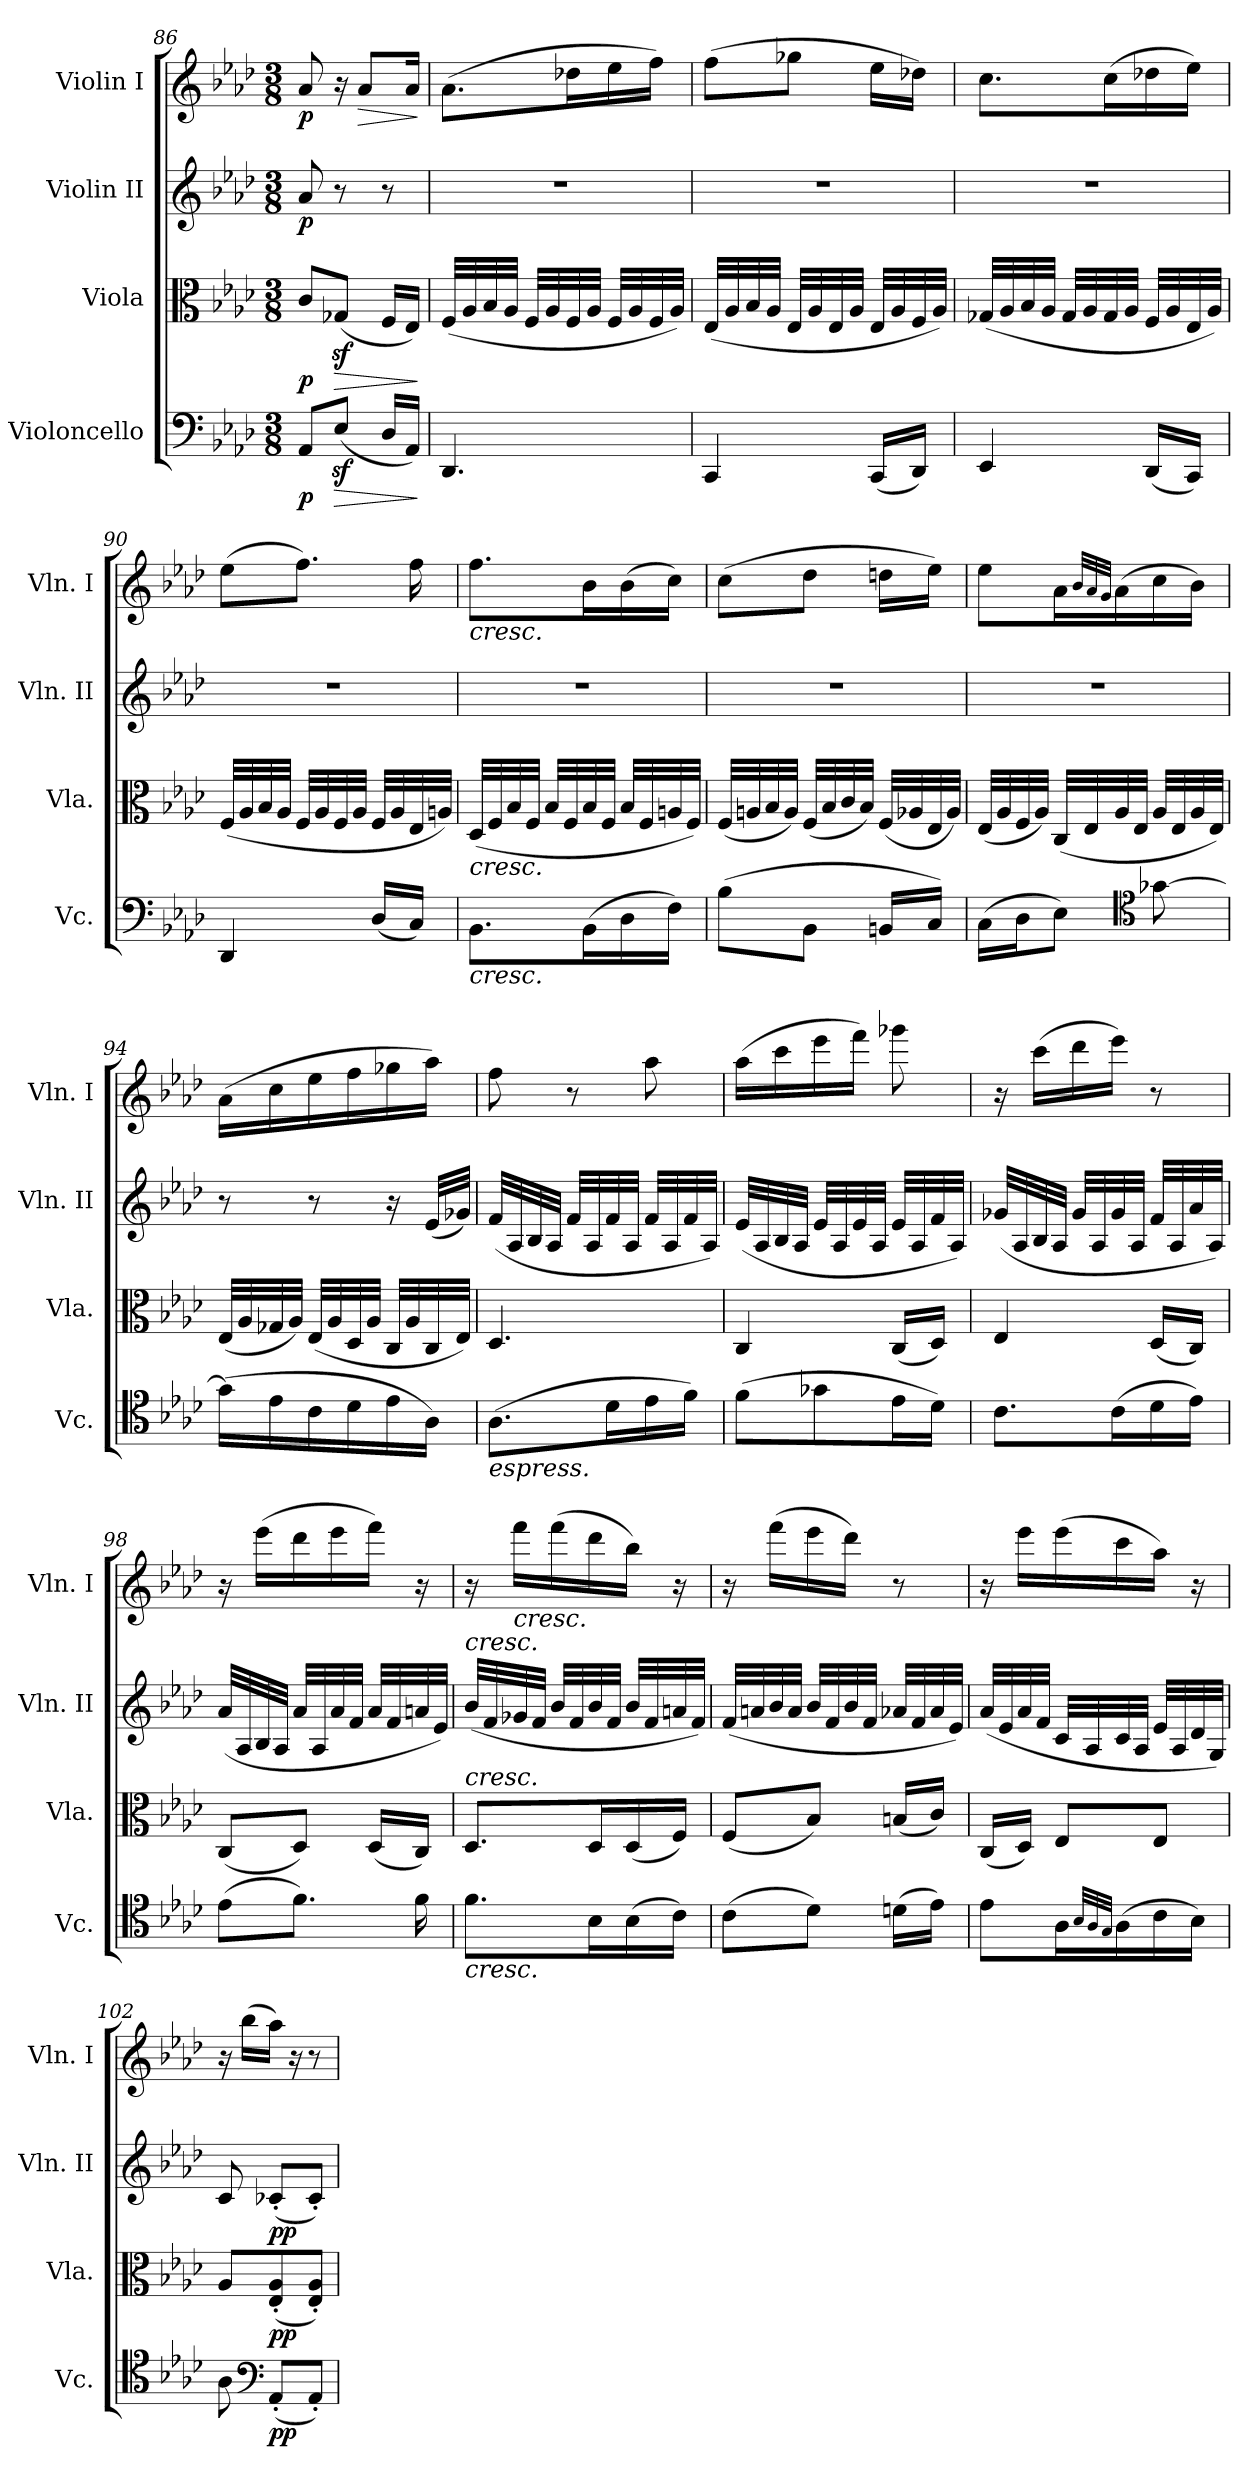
**kern	**dynam	**kern	**dynam	**kern	**dynam	**kern	**dynam
*part4	*part4	*part3	*part3	*part2	*part2	*part1	*part1
*staff4	*staff4	*staff3	*staff3	*staff2	*staff2	*staff1	*staff1
*I"Violoncello	*	*I"Viola	*	*I"Violin II	*	*I"Violin I	*
*I'Vc.	*	*I'Vla.	*	*I'Vln. II	*	*I'Vln. I	*
*clefF4	*	*clefC3	*	*clefG2	*	*clefG2	*
*k[b-e-a-d-]	*	*k[b-e-a-d-]	*	*k[b-e-a-d-]	*	*k[b-e-a-d-]	*
*A-:	*	*A-:	*	*A-:	*	*A-:	*
*M3/8	*	*M3/8	*	*M3/8	*	*M3/8	*
=86	=86	=86	=86	=86	=86	=86	=86
8AA-L	p	8cL	p	8a-	p	8a-	p
!	!LO:HP:b	!	!LO:HP:b	!	!	!	!
(8E-zJ	>	(8G-XzJ	>	8r	.	16r	.
!	!	!	!	!	!	!	!LO:HP:b
.	.	.	.	.	.	8a-L	>
16D-LL	.	16FLL	.	8r	.	.	.
16AA-JJ)	.	16E-JJ)	.	.	.	16a-Jk	.
.	]	.	]	.	.	.	]
=87	=87	=87	=87	=87	=87	=87	=87
4.DD-	.	(32FLLL	.	4.r	.	(8.a-L	.
.	.	32A-	.	.	.	.	.
.	.	32B-	.	.	.	.	.
.	.	32A-JJJ	.	.	.	.	.
.	.	32FLLL	.	.	.	.	.
.	.	32A-	.	.	.	.	.
.	.	32F	.	.	.	16dd-XL	.
.	.	32A-JJJ	.	.	.	.	.
.	.	32FLLL	.	.	.	16ee-	.
.	.	32A-	.	.	.	.	.
.	.	32F	.	.	.	16ffJJ)	.
.	.	32A-JJJ)	.	.	.	.	.
=88	=88	=88	=88	=88	=88	=88	=88
4CC	.	(32E-LLL	.	4.r	.	(8ffL	.
.	.	32A-	.	.	.	.	.
.	.	32B-	.	.	.	.	.
.	.	32A-JJJ	.	.	.	.	.
.	.	32E-LLL	.	.	.	8gg-XJ	.
.	.	32A-	.	.	.	.	.
.	.	32E-	.	.	.	.	.
.	.	32A-JJJ	.	.	.	.	.
(16CCLL	.	32E-LLL	.	.	.	16ee-LL	.
.	.	32A-	.	.	.	.	.
16DD-JJ)	.	32F	.	.	.	16dd-XJJ)	.
.	.	32A-JJJ)	.	.	.	.	.
=89	=89	=89	=89	=89	=89	=89	=89
4EE-	.	(32G-XLLL	.	4.r	.	8.ccL	.
.	.	32A-	.	.	.	.	.
.	.	32B-	.	.	.	.	.
.	.	32A-JJJ	.	.	.	.	.
.	.	32G-LLL	.	.	.	.	.
.	.	32A-	.	.	.	.	.
.	.	32G-	.	.	.	(16ccL	.
.	.	32A-JJJ	.	.	.	.	.
(16DD-LL	.	32FLLL	.	.	.	16dd-X	.
.	.	32A-	.	.	.	.	.
16CCJJ)	.	32E-	.	.	.	16ee-JJ)	.
.	.	32A-JJJ)	.	.	.	.	.
=90	=90	=90	=90	=90	=90	=90	=90
4DD-	.	(32FLLL	.	4.r	.	(8ee-L	.
.	.	32A-	.	.	.	.	.
.	.	32B-	.	.	.	.	.
.	.	32A-JJJ	.	.	.	.	.
.	.	32FLLL	.	.	.	8.ffJ)	.
.	.	32A-	.	.	.	.	.
.	.	32F	.	.	.	.	.
.	.	32A-JJJ	.	.	.	.	.
(16D-LL	.	32FLLL	.	.	.	.	.
.	.	32A-	.	.	.	.	.
16CJJ)	.	32E-	.	.	.	16ff	.
.	.	32AnJJJ)	.	.	.	.	.
=91	=91	=91	=91	=91	=91	=91	=91
!	!	!	!	!	!	!LO:TX:b:i:t=cresc.	!
!	!	!LO:TX:b:i:t=cresc.	!	!	!	!	!
!LO:TX:b:i:t=cresc.	!	!	!	!	!	!	!
8.BB-L	.	(32D-LLL	.	4.r	.	8.ffL	.
.	.	32F	.	.	.	.	.
.	.	32B-	.	.	.	.	.
.	.	32FJJJ	.	.	.	.	.
.	.	32B-LLL	.	.	.	.	.
.	.	32F	.	.	.	.	.
(16BB-L	.	32B-	.	.	.	16b-L	.
.	.	32FJJJ	.	.	.	.	.
16D-	.	32B-LLL	.	.	.	(16b-	.
.	.	32F	.	.	.	.	.
16FJJ)	.	32An	.	.	.	16ccJJ)	.
.	.	32FJJJ)	.	.	.	.	.
=92	=92	=92	=92	=92	=92	=92	=92
(8B-L	.	(32FLLL	.	4.r	.	(8ccL	.
.	.	32An	.	.	.	.	.
.	.	32B-	.	.	.	.	.
.	.	32AJJJ)	.	.	.	.	.
8BB-J	.	(32FLLL	.	.	.	8dd-J	.
.	.	32B-	.	.	.	.	.
.	.	32c	.	.	.	.	.
.	.	32B-JJJ)	.	.	.	.	.
16BBnLL	.	(32FLLL	.	.	.	16ddnLL	.
.	.	32A-X	.	.	.	.	.
16CJJ)	.	32E-	.	.	.	16ee-JJ)	.
.	.	32A-JJJ)	.	.	.	.	.
=93	=93	=93	=93	=93	=93	=93	=93
(16CLL	.	(32E-LLL	.	4.r	.	8ee-L	.
.	.	32A-	.	.	.	.	.
16D-J	.	32F	.	.	.	.	.
.	.	32A-JJJ)	.	.	.	.	.
8E-J)	.	(32CLLL	.	.	.	16a-L	.
.	.	32E-	.	.	.	.	.
.	.	.	.	.	.	32qqb-/LLL	.
.	.	.	.	.	.	32qqa-/	.
.	.	.	.	.	.	32qqg/JJJ	.
.	.	32A-	.	.	.	(16a-	.
.	.	32E-JJJ	.	.	.	.	.
*clefC4	*	*	*	*	*	*	*
[8g-X	.	32A-LLL	.	.	.	16cc	.
.	.	32E-	.	.	.	.	.
.	.	32A-	.	.	.	16b-JJ)	.
.	.	32E-JJJ)	.	.	.	.	.
=94	=94	=94	=94	=94	=94	=94	=94
(16g-LL]	.	(32E-LLL	.	8r	.	(16a-LL	.
.	.	32A-	.	.	.	.	.
16e-	.	32G-X	.	.	.	16cc	.
.	.	32A-JJJ)	.	.	.	.	.
16c	.	(32E-LLL	.	8r	.	16ee-	.
.	.	32A-	.	.	.	.	.
16d-	.	32D-	.	.	.	16ff	.
.	.	32A-JJJ	.	.	.	.	.
16e-	.	32CLLL	.	16r	.	16gg-X	.
.	.	32A-	.	.	.	.	.
16A-JJ)	.	32C	.	(32e-LLL	.	16aa-JJ)	.
.	.	32E-JJJ)	.	32g-XJJJ)	.	.	.
=95	=95	=95	=95	=95	=95	=95	=95
!LO:TX:b:i:t=espress.	!	!	!	!	!	!	!
(8.A-L	.	4.D-	.	(32fLLL	.	8ff	.
.	.	.	.	32A-	.	.	.
.	.	.	.	32B-	.	.	.
.	.	.	.	32A-JJJ	.	.	.
.	.	.	.	32fLLL	.	8r	.
.	.	.	.	32A-	.	.	.
16d-L	.	.	.	32f	.	.	.
.	.	.	.	32A-JJJ	.	.	.
16e-	.	.	.	32fLLL	.	8aa-	.
.	.	.	.	32A-	.	.	.
16fJJ)	.	.	.	32f	.	.	.
.	.	.	.	32A-JJJ)	.	.	.
=96	=96	=96	=96	=96	=96	=96	=96
(8fL	.	4C	.	(32e-LLL	.	(16aa-LL	.
.	.	.	.	32A-	.	.	.
.	.	.	.	32B-	.	16ccc	.
.	.	.	.	32A-JJJ	.	.	.
8g-X	.	.	.	32e-LLL	.	16eee-	.
.	.	.	.	32A-	.	.	.
.	.	.	.	32e-	.	16fffJJ)	.
.	.	.	.	32A-JJJ	.	.	.
16e-L	.	(16CLL	.	32e-LLL	.	8ggg-X	.
.	.	.	.	32A-	.	.	.
16d-JJ)	.	16D-JJ)	.	32f	.	.	.
.	.	.	.	32A-JJJ)	.	.	.
=97	=97	=97	=97	=97	=97	=97	=97
8.cL	.	4E-	.	(32g-XLLL	.	16r	.
.	.	.	.	32A-	.	.	.
.	.	.	.	32B-	.	(16cccLL	.
.	.	.	.	32A-JJJ	.	.	.
.	.	.	.	32g-LLL	.	16ddd-	.
.	.	.	.	32A-	.	.	.
(16cL	.	.	.	32g-	.	16eee-JJ)	.
.	.	.	.	32A-JJJ	.	.	.
16d-	.	(16D-LL	.	32fLLL	.	8r	.
.	.	.	.	32A-	.	.	.
16e-JJ)	.	16CJJ)	.	32a-	.	.	.
.	.	.	.	32A-JJJ)	.	.	.
=98	=98	=98	=98	=98	=98	=98	=98
(8e-L	.	(8CL	.	(32a-LLL	.	16r	.
.	.	.	.	32A-	.	.	.
.	.	.	.	32B-	.	(16eee-LL	.
.	.	.	.	32A-JJJ	.	.	.
8.fJ)	.	8D-J)	.	32a-LLL	.	16ddd-	.
.	.	.	.	32A-	.	.	.
.	.	.	.	32a-	.	16eee-	.
.	.	.	.	32fJJJ	.	.	.
.	.	(16D-LL	.	32a-LLL	.	16fffJJ)	.
.	.	.	.	32f	.	.	.
16f	.	16CJJ)	.	32an	.	16r	.
.	.	.	.	32e-JJJ)	.	.	.
=99	=99	=99	=99	=99	=99	=99	=99
!	!	!	!	!LO:TX:a:i:t=cresc.	!	!	!
!	!	!LO:TX:a:i:t=cresc.	!	!	!	!	!
!LO:TX:b:i:t=cresc.	!	!	!	!	!	!	!
8.fL	.	8.D-L	.	(32b-LLL	.	16r	.
.	.	.	.	32f	.	.	.
!	!	!	!	!	!	!LO:TX:b:i:t=cresc.	!
.	.	.	.	32g-X	.	16fffLL	.
.	.	.	.	32fJJJ	.	.	.
.	.	.	.	32b-LLL	.	(16fff	.
.	.	.	.	32f	.	.	.
16B-L	.	16D-L	.	32b-	.	16ddd-	.
.	.	.	.	32fJJJ	.	.	.
(16B-	.	(16D-	.	32b-LLL	.	16bb-JJ)	.
.	.	.	.	32f	.	.	.
16cJJ)	.	16FJJ)	.	32an	.	16r	.
.	.	.	.	32fJJJ)	.	.	.
=100	=100	=100	=100	=100	=100	=100	=100
(8cL	.	(8FL	.	(32fLLL	.	16r	.
.	.	.	.	32an	.	.	.
.	.	.	.	32b-	.	(16fffLL	.
.	.	.	.	32aJJJ	.	.	.
8d-J)	.	8B-J)	.	32b-LLL	.	16eee-	.
.	.	.	.	32f	.	.	.
.	.	.	.	32b-	.	16ddd-JJ)	.
.	.	.	.	32fJJJ	.	.	.
(16dnLL	.	(16BnLL	.	32a-XLLL	.	8r	.
.	.	.	.	32f	.	.	.
16e-JJ)	.	16cJJ)	.	32a-	.	.	.
.	.	.	.	32e-JJJ)	.	.	.
=101	=101	=101	=101	=101	=101	=101	=101
8e-L	.	(16CLL	.	(32a-LLL	.	16r	.
.	.	.	.	32e-	.	.	.
.	.	16D-JJ)	.	32a-	.	16eee-LL	.
.	.	.	.	32fJJJ	.	.	.
16A-L	.	8E-L	.	32cLLL	.	(16eee-	.
.	.	.	.	32A-	.	.	.
32qqB-/LLL	.	.	.	.	.	.	.
32qqA-/	.	.	.	.	.	.	.
32qqG/JJJ	.	.	.	.	.	.	.
(16A-	.	.	.	32c	.	16ccc	.
.	.	.	.	32A-JJJ	.	.	.
16c	.	8E-J	.	32e-LLL	.	16aa-JJ)	.
.	.	.	.	32A-	.	.	.
16B-JJ)	.	.	.	32d-	.	16r	.
.	.	.	.	32GJJJ)	.	.	.
=102	=102	=102	=102	=102	=102	=102	=102
8A-	.	8A-L	.	8c	.	16r	.
.	.	.	.	.	.	(16bb-LL	.
*clefF4	*	*	*	*	*	*	*
(8AA-'L	pp	(8E-' 8A-'	pp	(8c-X'L	pp	16aa-JJ)	.
.	.	.	.	.	.	16r	.
8AA-'J)	.	8E-' 8A-'J)	.	8c-'J)	.	8r	.
=	=	=	=	=	=	=	=
*-	*-	*-	*-	*-	*-	*-	*-
